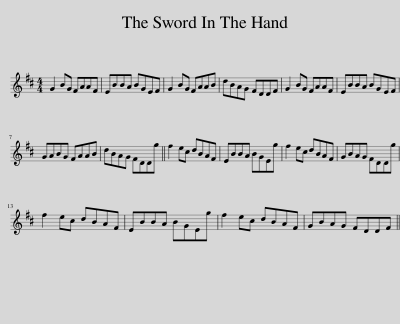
X:1
L:1/8
M:4/4
I:linebreak $
K:D
V:1 treble
V:1
 G2 BG FAAF | EBBA BGEF | G2 BG FAAB | dBAG FDDF | G2 BG FAAF | %5
 EBBA BGEF |$ GABG FAAB | dBAG FDDg || f2 ec dBAF | EBBA BGEg | %10
 f2 ec dBAF | GBAG FDDg |$ f2 ec dBAF | EBBA BGEg | f2 ec dBAF | %15
 GBAG FDDF || %16
